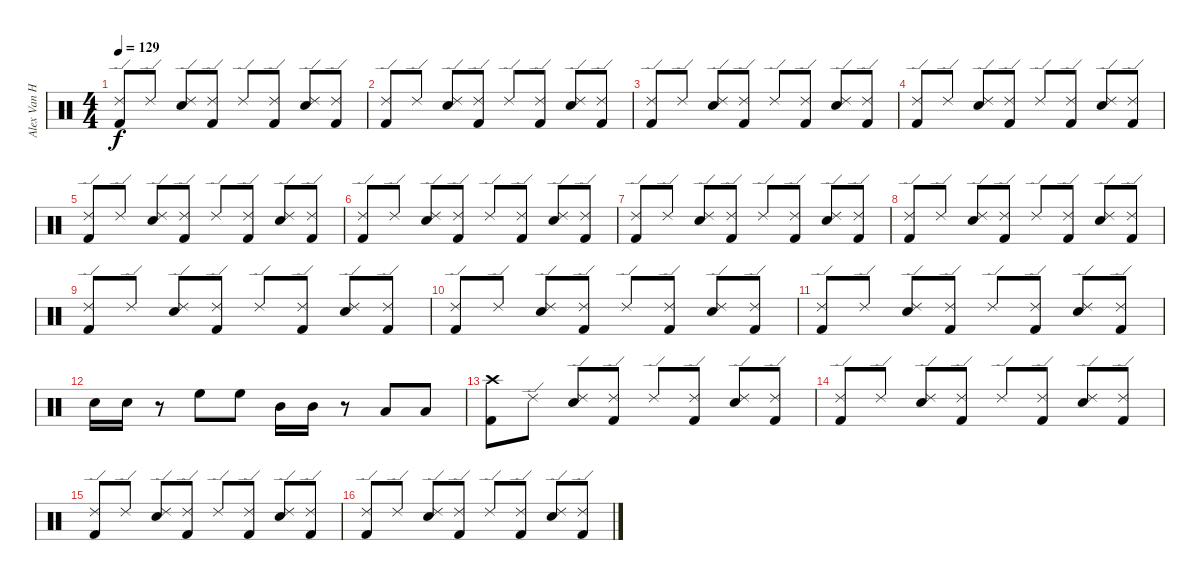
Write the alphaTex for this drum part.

\track ("Alex Van Halen" "Alex Van H") {instrument percussion}
\staff {score}
\articulation defaults
\ts (4 4)
\tempo 129
\clef neutral
\ks c
("Ride (edge) 2" "Kick (hit) 2").8{dy f} "Ride (edge) 2".8 ("Ride (edge) 2" "Snare (hit) 2").8 ("Ride (edge) 2" "Kick (hit) 2").8 "Ride (edge) 2".8 ("Ride (edge) 2" "Kick (hit) 2").8 ("Ride (edge) 2" "Snare (hit) 2").8 ("Ride (edge) 2" "Kick (hit) 2").8 |
("Ride (edge) 2" "Kick (hit) 2").8 "Ride (edge) 2".8 ("Ride (edge) 2" "Snare (hit) 2").8 ("Ride (edge) 2" "Kick (hit) 2").8 "Ride (edge) 2".8 ("Ride (edge) 2" "Kick (hit) 2").8 ("Ride (edge) 2" "Snare (hit) 2").8 ("Ride (edge) 2" "Kick (hit) 2").8 |
("Ride (edge) 2" "Kick (hit) 2").8 "Ride (edge) 2".8 ("Ride (edge) 2" "Snare (hit) 2").8 ("Ride (edge) 2" "Kick (hit) 2").8 "Ride (edge) 2".8 ("Ride (edge) 2" "Kick (hit) 2").8 ("Ride (edge) 2" "Snare (hit) 2").8 ("Ride (edge) 2" "Kick (hit) 2").8 |
("Ride (edge) 2" "Kick (hit) 2").8 "Ride (edge) 2".8 ("Ride (edge) 2" "Snare (hit) 2").8 ("Ride (edge) 2" "Kick (hit) 2").8 "Ride (edge) 2".8 ("Ride (edge) 2" "Kick (hit) 2").8 ("Ride (edge) 2" "Snare (hit) 2").8 ("Ride (edge) 2" "Kick (hit) 2").8 |
("Ride (edge) 2" "Kick (hit) 2").8 "Ride (edge) 2".8 ("Ride (edge) 2" "Snare (hit) 2").8 ("Ride (edge) 2" "Kick (hit) 2").8 "Ride (edge) 2".8 ("Ride (edge) 2" "Kick (hit) 2").8 ("Ride (edge) 2" "Snare (hit) 2").8 ("Ride (edge) 2" "Kick (hit) 2").8 |
("Ride (edge) 2" "Kick (hit) 2").8 "Ride (edge) 2".8 ("Ride (edge) 2" "Snare (hit) 2").8 ("Ride (edge) 2" "Kick (hit) 2").8 "Ride (edge) 2".8 ("Ride (edge) 2" "Kick (hit) 2").8 ("Ride (edge) 2" "Snare (hit) 2").8 ("Ride (edge) 2" "Kick (hit) 2").8 |
("Ride (edge) 2" "Kick (hit) 2").8 "Ride (edge) 2".8 ("Ride (edge) 2" "Snare (hit) 2").8 ("Ride (edge) 2" "Kick (hit) 2").8 "Ride (edge) 2".8 ("Ride (edge) 2" "Kick (hit) 2").8 ("Ride (edge) 2" "Snare (hit) 2").8 ("Ride (edge) 2" "Kick (hit) 2").8 |
("Ride (edge) 2" "Kick (hit) 2").8 "Ride (edge) 2".8 ("Ride (edge) 2" "Snare (hit) 2").8 ("Ride (edge) 2" "Kick (hit) 2").8 "Ride (edge) 2".8 ("Ride (edge) 2" "Kick (hit) 2").8 ("Ride (edge) 2" "Snare (hit) 2").8 ("Ride (edge) 2" "Kick (hit) 2").8 |
("Ride (edge) 2" "Kick (hit) 2").8 "Ride (edge) 2".8 ("Ride (edge) 2" "Snare (hit) 2").8 ("Ride (edge) 2" "Kick (hit) 2").8 "Ride (edge) 2".8 ("Ride (edge) 2" "Kick (hit) 2").8 ("Ride (edge) 2" "Snare (hit) 2").8 ("Ride (edge) 2" "Kick (hit) 2").8 |
("Ride (edge) 2" "Kick (hit) 2").8 "Ride (edge) 2".8 ("Ride (edge) 2" "Snare (hit) 2").8 ("Ride (edge) 2" "Kick (hit) 2").8 "Ride (edge) 2".8 ("Ride (edge) 2" "Kick (hit) 2").8 ("Ride (edge) 2" "Snare (hit) 2").8 ("Ride (edge) 2" "Kick (hit) 2").8 |
("Ride (edge) 2" "Kick (hit) 2").8 "Ride (edge) 2".8 ("Ride (edge) 2" "Snare (hit) 2").8 ("Ride (edge) 2" "Kick (hit) 2").8 "Ride (edge) 2".8 ("Ride (edge) 2" "Kick (hit) 2").8 ("Ride (edge) 2" "Snare (hit) 2").8 ("Ride (edge) 2" "Kick (hit) 2").8 |
"Snare (hit) 2".16 "Snare (hit) 2".16 r.8 "High Floor Tom (hit)".8 "High Floor Tom (hit)".8 "Mid Tom (hit)".16 "Mid Tom (hit)".16 r.8 "Low Tom (hit)".8 "Low Tom (hit)".8 |
("Crash high (hit)" "Kick (hit) 2").8 "Ride (edge) 2".8 ("Ride (edge) 2" "Snare (hit) 2").8 ("Ride (edge) 2" "Kick (hit) 2").8 "Ride (edge) 2".8 ("Ride (edge) 2" "Kick (hit) 2").8 ("Ride (edge) 2" "Snare (hit) 2").8 ("Ride (edge) 2" "Kick (hit) 2").8 |
("Ride (edge) 2" "Kick (hit) 2").8 "Ride (edge) 2".8 ("Ride (edge) 2" "Snare (hit) 2").8 ("Ride (edge) 2" "Kick (hit) 2").8 "Ride (edge) 2".8 ("Ride (edge) 2" "Kick (hit) 2").8 ("Ride (edge) 2" "Snare (hit) 2").8 ("Ride (edge) 2" "Kick (hit) 2").8 |
("Ride (edge) 2" "Kick (hit) 2").8 "Ride (edge) 2".8 ("Ride (edge) 2" "Snare (hit) 2").8 ("Ride (edge) 2" "Kick (hit) 2").8 "Ride (edge) 2".8 ("Ride (edge) 2" "Kick (hit) 2").8 ("Ride (edge) 2" "Snare (hit) 2").8 ("Ride (edge) 2" "Kick (hit) 2").8 |
("Ride (edge) 2" "Kick (hit) 2").8 "Ride (edge) 2".8 ("Ride (edge) 2" "Snare (hit) 2").8 ("Ride (edge) 2" "Kick (hit) 2").8 "Ride (edge) 2".8 ("Ride (edge) 2" "Kick (hit) 2").8 ("Ride (edge) 2" "Snare (hit) 2").8 ("Ride (edge) 2" "Kick (hit) 2").8
